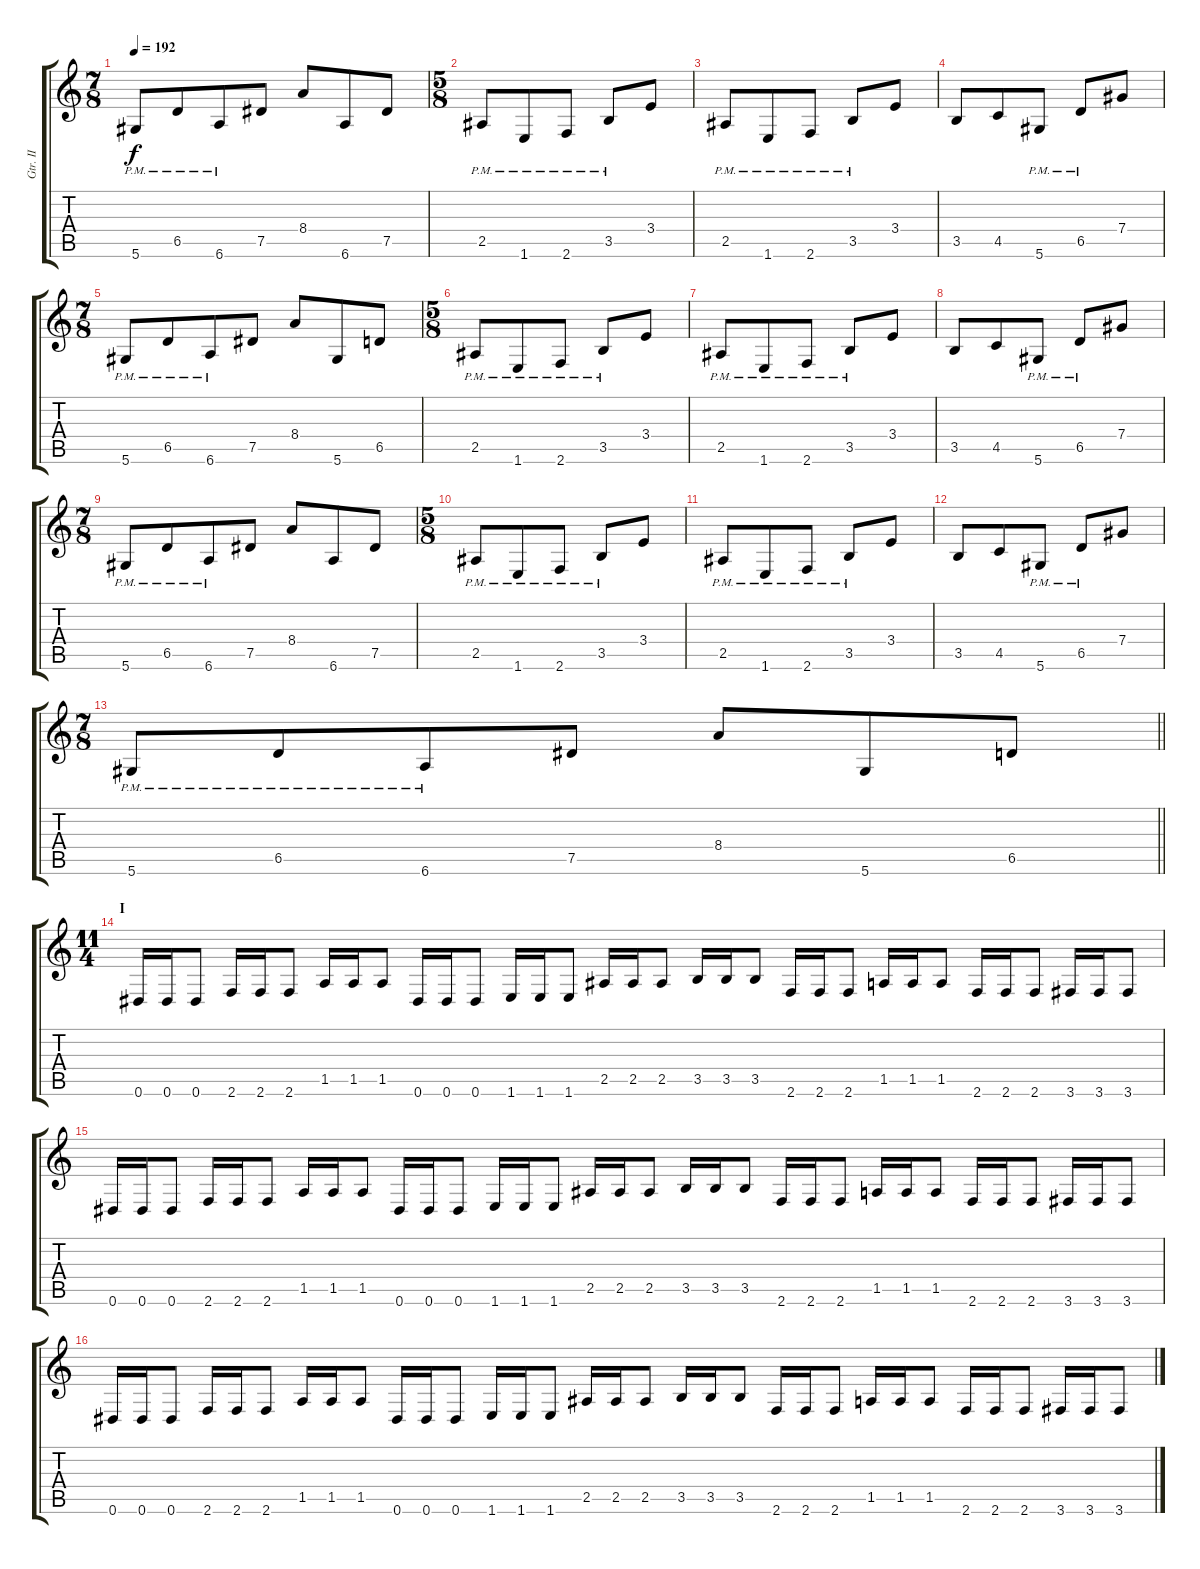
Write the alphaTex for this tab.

\track ("Gtr. II" "Gtr. II") {instrument overdrivenguitar}
\staff {score tabs}
\tuning (Eb4 Bb3 Gb3 Db3 Ab2 Eb2) {hide}
\ts (7 8)
\tempo 192
\clef g2
\ks c
5.6{pm}.8{dy f} 6.5{pm}.8 6.6{pm}.8 7.5.8 8.4.8 6.6.8 7.5.8 |
\ts (5 8)
2.5{pm}.8 1.6{pm}.8 2.6{pm}.8 3.5{pm}.8 3.4.8 |
2.5{pm}.8 1.6{pm}.8 2.6{pm}.8 3.5{pm}.8 3.4.8 |
3.5.8 4.5.8 5.6{pm}.8 6.5{pm}.8 7.4.8 |
\ts (7 8)
5.6{pm}.8 6.5{pm}.8 6.6{pm}.8 7.5.8 8.4.8 5.6.8 6.5.8 |
\ts (5 8)
2.5{pm}.8 1.6{pm}.8 2.6{pm}.8 3.5{pm}.8 3.4.8 |
2.5{pm}.8 1.6{pm}.8 2.6{pm}.8 3.5{pm}.8 3.4.8 |
3.5.8 4.5.8 5.6{pm}.8 6.5{pm}.8 7.4.8 |
\ts (7 8)
5.6{pm}.8 6.5{pm}.8 6.6{pm}.8 7.5.8 8.4.8 6.6.8 7.5.8 |
\ts (5 8)
2.5{pm}.8 1.6{pm}.8 2.6{pm}.8 3.5{pm}.8 3.4.8 |
2.5{pm}.8 1.6{pm}.8 2.6{pm}.8 3.5{pm}.8 3.4.8 |
3.5.8 4.5.8 5.6{pm}.8 6.5{pm}.8 7.4.8 |
\ts (7 8)
\barLineRight lightlight
5.6{pm}.8 6.5{pm}.8 6.6{pm}.8 7.5.8 8.4.8 5.6.8 6.5.8 |
\ts (11 4)
\section ("" "I")
0.6.16 0.6.16 0.6.8 2.6.16 2.6.16 2.6.8 1.5.16 1.5.16 1.5.8 0.6.16 0.6.16 0.6.8 1.6.16 1.6.16 1.6.8 2.5.16 2.5.16 2.5.8 3.5.16 3.5.16 3.5.8 2.6.16 2.6.16 2.6.8 1.5.16 1.5.16 1.5.8 2.6.16 2.6.16 2.6.8 3.6.16 3.6.16 3.6.8 |
0.6.16 0.6.16 0.6.8 2.6.16 2.6.16 2.6.8 1.5.16 1.5.16 1.5.8 0.6.16 0.6.16 0.6.8 1.6.16 1.6.16 1.6.8 2.5.16 2.5.16 2.5.8 3.5.16 3.5.16 3.5.8 2.6.16 2.6.16 2.6.8 1.5.16 1.5.16 1.5.8 2.6.16 2.6.16 2.6.8 3.6.16 3.6.16 3.6.8 |
0.6.16 0.6.16 0.6.8 2.6.16 2.6.16 2.6.8 1.5.16 1.5.16 1.5.8 0.6.16 0.6.16 0.6.8 1.6.16 1.6.16 1.6.8 2.5.16 2.5.16 2.5.8 3.5.16 3.5.16 3.5.8 2.6.16 2.6.16 2.6.8 1.5.16 1.5.16 1.5.8 2.6.16 2.6.16 2.6.8 3.6.16 3.6.16 3.6.8
